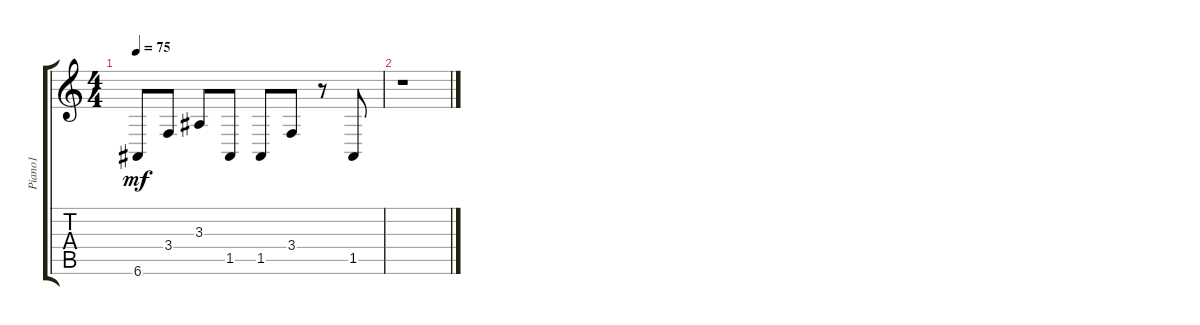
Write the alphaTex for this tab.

\track ("Piano1" "Piano1") {instrument acousticgrandpiano}
\staff {score tabs}
\tuning (E4 B3 G3 D3 A2 E2) {hide}
\ts (4 4)
\tempo 75
\clef g2
\ks c
6.6.8{dy mf} 3.4.8 3.3.8 1.5.8 1.5.8 3.4.8 r.8 1.5.8 |
r.1
